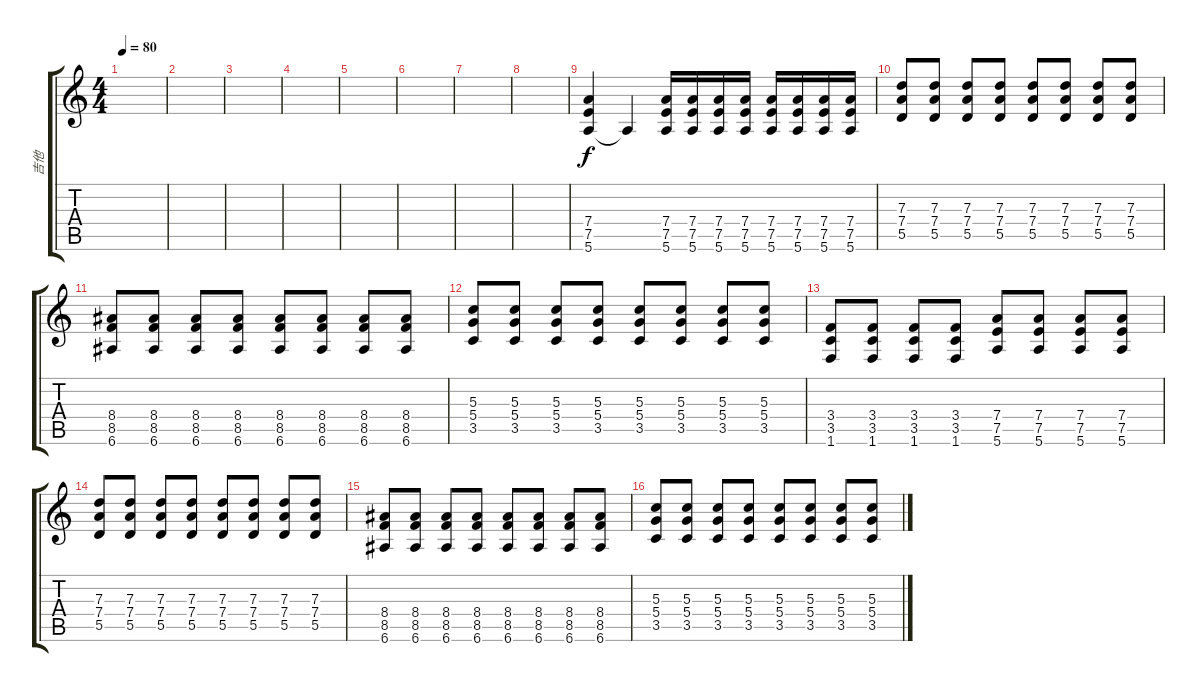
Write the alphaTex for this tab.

\track ("吉他" "吉他") {instrument distortionguitar}
\staff {score tabs}
\tuning (E4 B3 G3 D3 A2 E2) {hide}
\ts (4 4)
\tempo 80
\clef g2
\ks c
|
|
|
|
|
|
|
|
(7.4 7.5 5.6).4 5.6{t}.4 (7.4 7.5 5.6).16 (7.4 7.5 5.6).16 (7.4 7.5 5.6).16 (7.4 7.5 5.6).16 (7.4 7.5 5.6).16 (7.4 7.5 5.6).16 (7.4 7.5 5.6).16 (7.4 7.5 5.6).16 |
(7.3 7.4 5.5).8 (7.3 7.4 5.5).8 (7.3 7.4 5.5).8 (7.3 7.4 5.5).8 (7.3 7.4 5.5).8 (7.3 7.4 5.5).8 (7.3 7.4 5.5).8 (7.3 7.4 5.5).8 |
(8.4 8.5 6.6).8 (8.4 8.5 6.6).8 (8.4 8.5 6.6).8 (8.4 8.5 6.6).8 (8.4 8.5 6.6).8 (8.4 8.5 6.6).8 (8.4 8.5 6.6).8 (8.4 8.5 6.6).8 |
(5.3 5.4 3.5).8 (5.3 5.4 3.5).8 (5.3 5.4 3.5).8 (5.3 5.4 3.5).8 (5.3 5.4 3.5).8 (5.3 5.4 3.5).8 (5.3 5.4 3.5).8 (5.3 5.4 3.5).8 |
(3.4 3.5 1.6).8 (3.4 3.5 1.6).8 (3.4 3.5 1.6).8 (3.4 3.5 1.6).8 (7.4 7.5 5.6).8 (7.4 7.5 5.6).8 (7.4 7.5 5.6).8 (7.4 7.5 5.6).8 |
(7.3 7.4 5.5).8 (7.3 7.4 5.5).8 (7.3 7.4 5.5).8 (7.3 7.4 5.5).8 (7.3 7.4 5.5).8 (7.3 7.4 5.5).8 (7.3 7.4 5.5).8 (7.3 7.4 5.5).8 |
(8.4 8.5 6.6).8 (8.4 8.5 6.6).8 (8.4 8.5 6.6).8 (8.4 8.5 6.6).8 (8.4 8.5 6.6).8 (8.4 8.5 6.6).8 (8.4 8.5 6.6).8 (8.4 8.5 6.6).8 |
(5.3 5.4 3.5).8 (5.3 5.4 3.5).8 (5.3 5.4 3.5).8 (5.3 5.4 3.5).8 (5.3 5.4 3.5).8 (5.3 5.4 3.5).8 (5.3 5.4 3.5).8 (5.3 5.4 3.5).8
